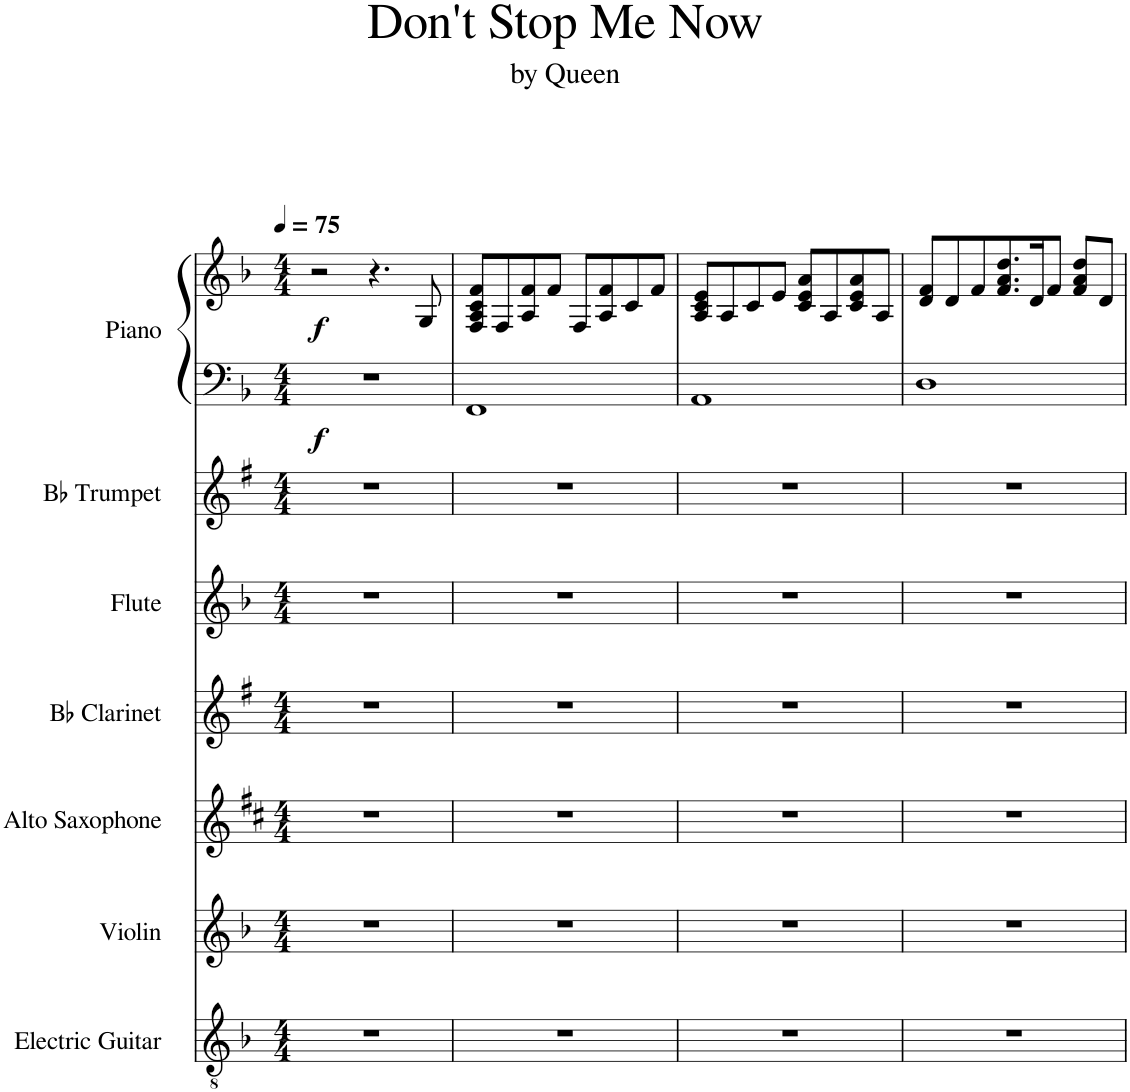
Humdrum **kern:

**kern	**kern	**kern	**kern	**kern	**kern	**kern	**kern	**dynam
*part7	*part6	*part5	*part4	*part3	*part2	*part1	*part1	*part1
*staff8	*staff7	*staff6	*staff5	*staff4	*staff3	*staff2	*staff1	*staff1/2
*I"Electric Guitar	*I"Violin	*I"Alto Saxophone	*I"Bb Clarinet	*I"Flute	*I"Bb Trumpet	*I"Piano	*	*
*I'El. Guit.	*I'Vln.	*I'A. Sax.	*I'Bb Cl.	*I'Fl.	*I'Bb Tpt.	*I'Pno.	*	*
*clefGv2	*clefG2	*clefG2	*clefG2	*clefG2	*clefG2	*clefF4	*clefG2	*
*	*	*Trd5c9	*Trd1c2	*	*Trd1c2	*	*	*
*k[b-]	*k[b-]	*k[f#c#]	*k[f#]	*k[b-]	*k[f#]	*k[b-]	*k[b-]	*
*M4/4	*M4/4	*M4/4	*M4/4	*M4/4	*M4/4	*M4/4	*M4/4	*
*MM75	*MM75	*MM75	*MM75	*MM75	*MM75	*MM75	*MM75	*
=1	=1	=1	=1	=1	=1	=1	=1	=1
!	!	!	!	!	!	!	!	!LO:DY:b=2
!	!	!	!	!	!	!	!	!LO:DY:n=1:b
1r	1r	1r	1r	1r	1r	1r	2r	f f
.	.	.	.	.	.	.	4.r	.
.	.	.	.	.	.	.	8G/	.
=2	=2	=2	=2	=2	=2	=2	=2	=2
1r	1r	1r	1r	1r	1r	1FF	8F/ 8A/ 8c/ 8f/L	.
.	.	.	.	.	.	.	8F/	.
.	.	.	.	.	.	.	8A/ 8f/	.
.	.	.	.	.	.	.	8f/J	.
.	.	.	.	.	.	.	8F/L	.
.	.	.	.	.	.	.	8A/ 8f/	.
.	.	.	.	.	.	.	8c/	.
.	.	.	.	.	.	.	8f/J	.
=3	=3	=3	=3	=3	=3	=3	=3	=3
1r	1r	1r	1r	1r	1r	1AA	8A/ 8c/ 8e/L	.
.	.	.	.	.	.	.	8A/	.
.	.	.	.	.	.	.	8c/	.
.	.	.	.	.	.	.	8e/J	.
.	.	.	.	.	.	.	8c/ 8e/ 8a/L	.
.	.	.	.	.	.	.	8A/	.
.	.	.	.	.	.	.	8c/ 8e/ 8a/	.
.	.	.	.	.	.	.	8A/J	.
=4	=4	=4	=4	=4	=4	=4	=4	=4
1r	1r	1r	1r	1r	1r	1D	8d/ 8f/L	.
.	.	.	.	.	.	.	8d/	.
.	.	.	.	.	.	.	8f/	.
.	.	.	.	.	.	.	8.f/ 8.a/ 8.dd/	.
.	.	.	.	.	.	.	16d/K	.
.	.	.	.	.	.	.	8f/J	.
.	.	.	.	.	.	.	8f/ 8a/ 8dd/L	.
.	.	.	.	.	.	.	8d/J	.
=	=	=	=	=	=	=	=	=
*-	*-	*-	*-	*-	*-	*-	*-	*-
